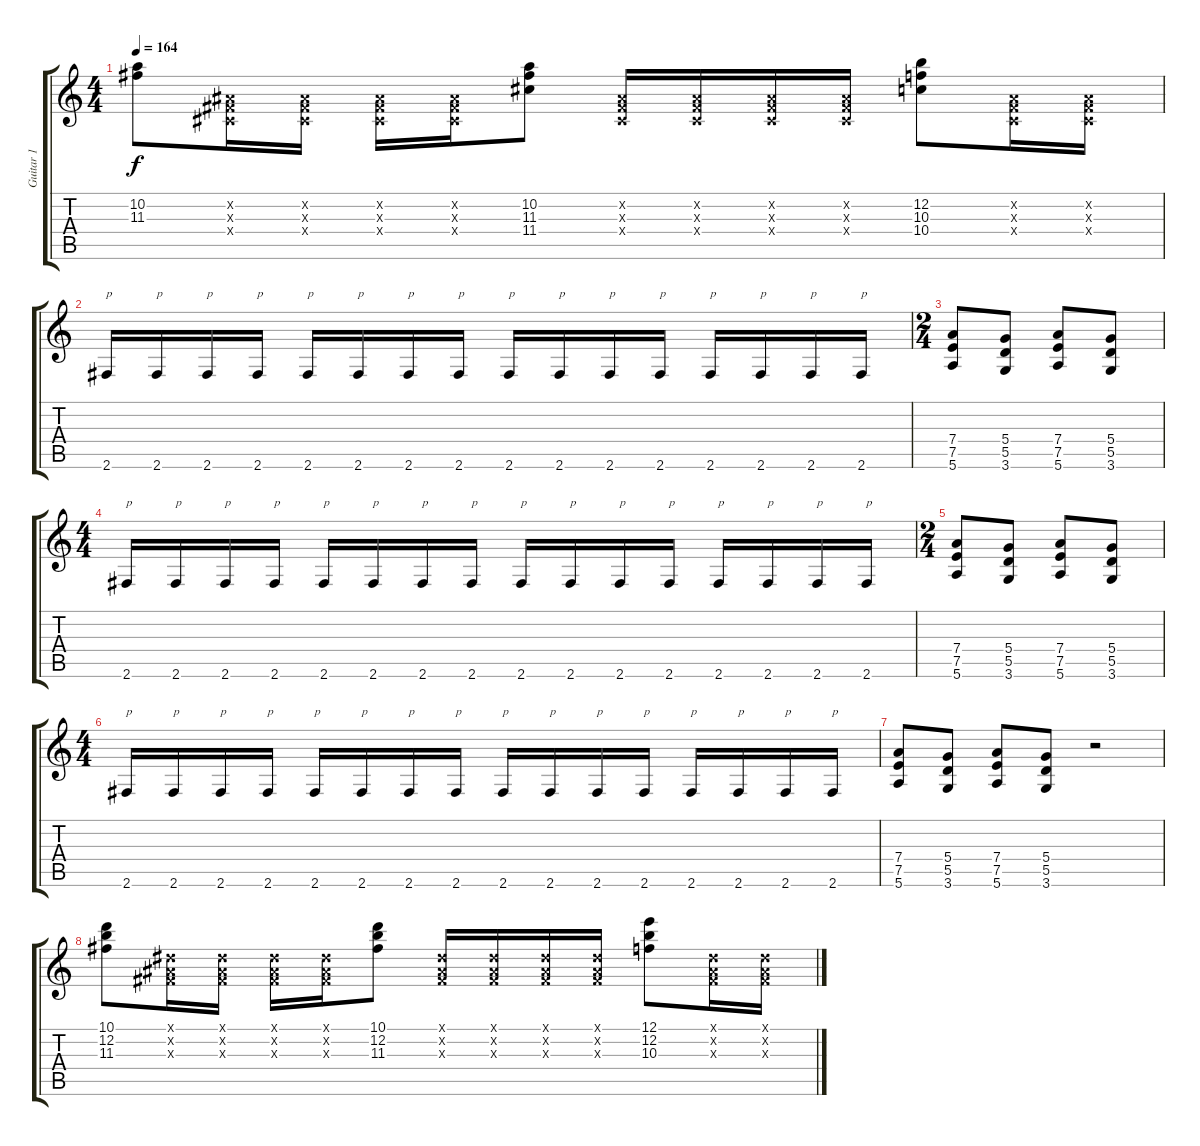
\track ("Guitar 1" "Guitar 1") {instrument distortionguitar}
\staff {score tabs}
\tuning (E4 B3 G3 D3 A2 E2) {hide}
\ts (4 4)
\tempo 164
\clef g2
\ks c
(10.2 11.3).8{dy f} (-1.2{x} -1.3{x} -1.4{x}).16 (-1.2{x} -1.3{x} -1.4{x}).16 (-1.2{x} -1.3{x} -1.4{x}).16 (-1.2{x} -1.3{x} -1.4{x}).16 (10.2 11.3 11.4).8 (-1.2{x} -1.3{x} -1.4{x}).16 (-1.2{x} -1.3{x} -1.4{x}).16 (-1.2{x} -1.3{x} -1.4{x}).16 (-1.2{x} -1.3{x} -1.4{x}).16 (12.2 10.3 10.4).8 (-1.2{x} -1.3{x} -1.4{x}).16 (-1.2{x} -1.3{x} -1.4{x}).16 |
2.6.16{txt "p"} 2.6.16{txt "p"} 2.6.16{txt "p"} 2.6.16{txt "p"} 2.6.16{txt "p"} 2.6.16{txt "p"} 2.6.16{txt "p"} 2.6.16{txt "p"} 2.6.16{txt "p"} 2.6.16{txt "p"} 2.6.16{txt "p"} 2.6.16{txt "p"} 2.6.16{txt "p"} 2.6.16{txt "p"} 2.6.16{txt "p"} 2.6.16{txt "p"} |
\ts (2 4)
(7.4 7.5 5.6).8 (5.4 5.5 3.6).8 (7.4 7.5 5.6).8 (5.4 5.5 3.6).8 |
\ts (4 4)
2.6.16{txt "p"} 2.6.16{txt "p"} 2.6.16{txt "p"} 2.6.16{txt "p"} 2.6.16{txt "p"} 2.6.16{txt "p"} 2.6.16{txt "p"} 2.6.16{txt "p"} 2.6.16{txt "p"} 2.6.16{txt "p"} 2.6.16{txt "p"} 2.6.16{txt "p"} 2.6.16{txt "p"} 2.6.16{txt "p"} 2.6.16{txt "p"} 2.6.16{txt "p"} |
\ts (2 4)
(7.4 7.5 5.6).8 (5.4 5.5 3.6).8 (7.4 7.5 5.6).8 (5.4 5.5 3.6).8 |
\ts (4 4)
2.6.16{txt "p"} 2.6.16{txt "p"} 2.6.16{txt "p"} 2.6.16{txt "p"} 2.6.16{txt "p"} 2.6.16{txt "p"} 2.6.16{txt "p"} 2.6.16{txt "p"} 2.6.16{txt "p"} 2.6.16{txt "p"} 2.6.16{txt "p"} 2.6.16{txt "p"} 2.6.16{txt "p"} 2.6.16{txt "p"} 2.6.16{txt "p"} 2.6.16{txt "p"} |
(7.4 7.5 5.6).8 (5.4 5.5 3.6).8 (7.4 7.5 5.6).8 (5.4 5.5 3.6).8 r.2 |
(10.1 12.2 11.3).8 (-1.1{x} -1.2{x} -1.3{x}).16 (-1.1{x} -1.2{x} -1.3{x}).16 (-1.1{x} -1.2{x} -1.3{x}).16 (-1.1{x} -1.2{x} -1.3{x}).16 (10.1 12.2 11.3).8 (-1.1{x} -1.2{x} -1.3{x}).16 (-1.1{x} -1.2{x} -1.3{x}).16 (-1.1{x} -1.2{x} -1.3{x}).16 (-1.1{x} -1.2{x} -1.3{x}).16 (12.1 12.2 10.3).8 (-1.1{x} -1.2{x} -1.3{x}).16 (-1.1{x} -1.2{x} -1.3{x}).16
